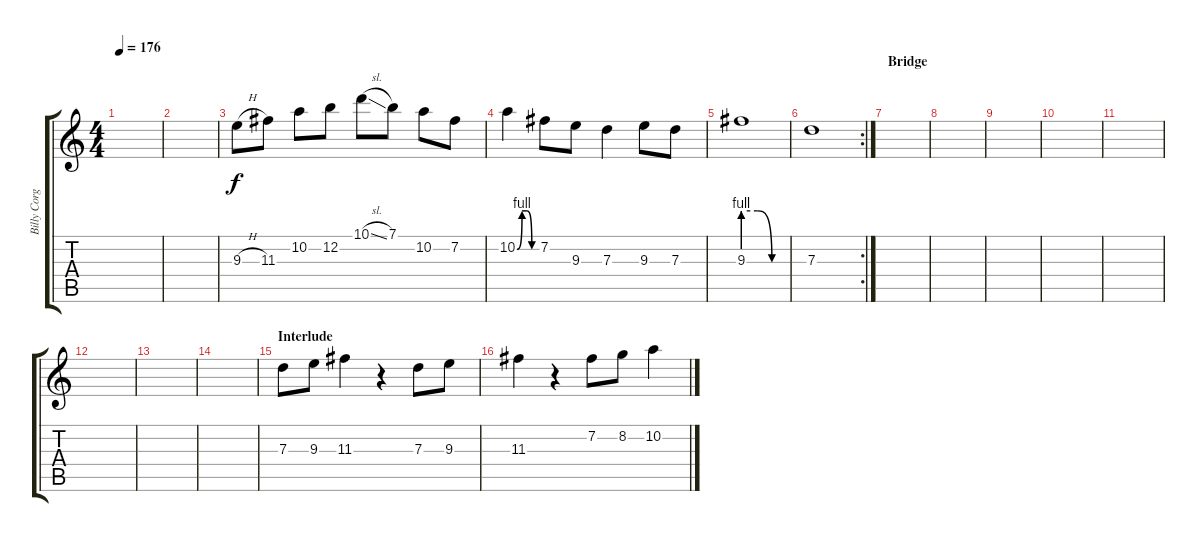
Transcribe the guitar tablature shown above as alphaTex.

\track ("Billy Corgan Solo" "Billy Corg") {instrument distortionguitar}
\staff {score tabs}
\tuning (E4 B3 G3 D3 A2 E2) {hide}
\ts (4 4)
\tempo 176
\clef g2
\ks c
|
|
9.3{h}.8 11.3.8 10.2.8 12.2.8 10.1{sl}.8 7.1.8 10.2.8 7.2.8 |
10.2{be (custom 0 0 15 4 30 4 45 0 60 0)}.4 7.2.8 9.3.8 7.3.4 9.3.8 7.3.8 |
9.3{be (custom 0 4 20 4 40 0 60 0)}.1 |
\rc 2
7.3.1 |
\section ("" "Bridge")
|
|
|
|
|
|
|
|
\section ("" "Interlude")
7.3.8 9.3.8 11.3.4 r.4 7.3.8 9.3.8 |
11.3.4 r.4 7.2.8 8.2.8 10.2.4
